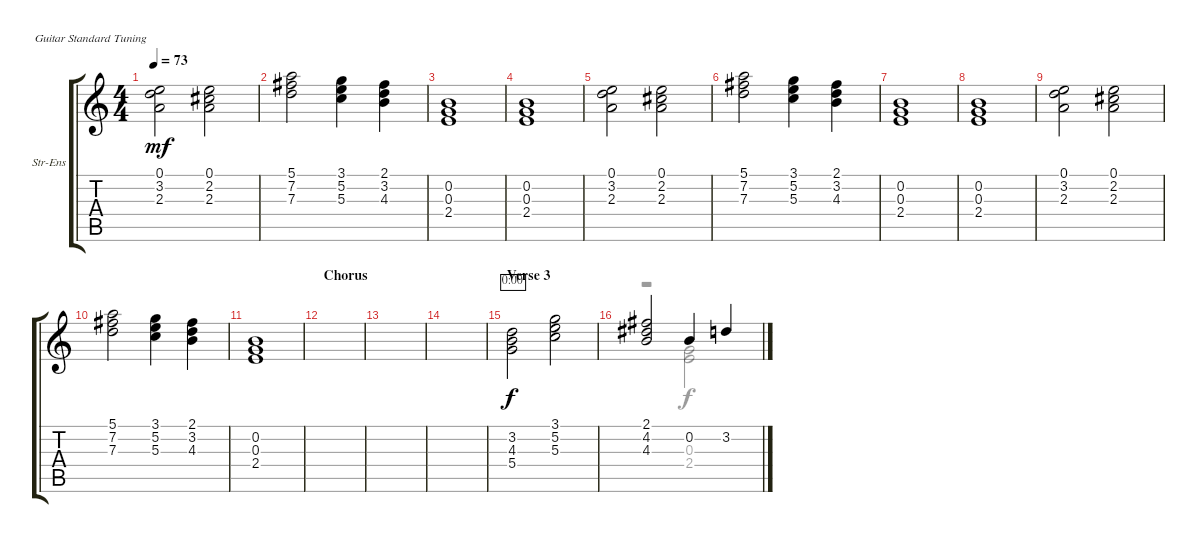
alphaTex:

\defaultSystemsLayout 4
\bracketExtendMode groupsimilarinstruments
\firstSystemTrackNameOrientation horizontal
\otherSystemsTrackNameOrientation horizontal
\track ("String Ensemble" "Str-Ens") {instrument electricguitarclean}
\staff {score tabs}
\tuning (E4 B3 G3 D3 A2 E2)
\voice
\ts (4 4)
\tempo 73
\clef g2
\ks c
(0.1 3.2 2.3).2{dy mf} (2.3 2.2 0.1).2 |
(5.1 7.2 7.3).2 (5.3 5.2 3.1).4 (2.1 3.2 4.3).4 |
(0.3 2.4 0.2).1 |
(2.4 0.3 0.2).1 |
(0.1 3.2 2.3).2 (2.3 2.2 0.1).2 |
(5.1 7.2 7.3).2 (5.3 5.2 3.1).4 (2.1 3.2 4.3).4 |
(0.3 2.4 0.2).1 |
(2.4 0.3 0.2).1 |
(0.1 3.2 2.3).2 (2.3 2.2 0.1).2 |
(5.1 7.2 7.3).2 (5.3 5.2 3.1).4 (2.1 3.2 4.3).4 |
(0.3 2.4 0.2).1 |
\section ("" "Chorus")
|
|
|
\section ("" "Verse 3")
(5.4 4.3 3.2).2{dy f timer} (5.3 5.2 3.1).2 |
(2.1 4.2 4.3).2 0.2.4 3.2.4
\voice
\clef g2
\ottava regular
\simile none
\ks c
|
|
|
|
|
|
|
|
|
|
|
|
|
|
|
r.2 (0.3 2.4).2
